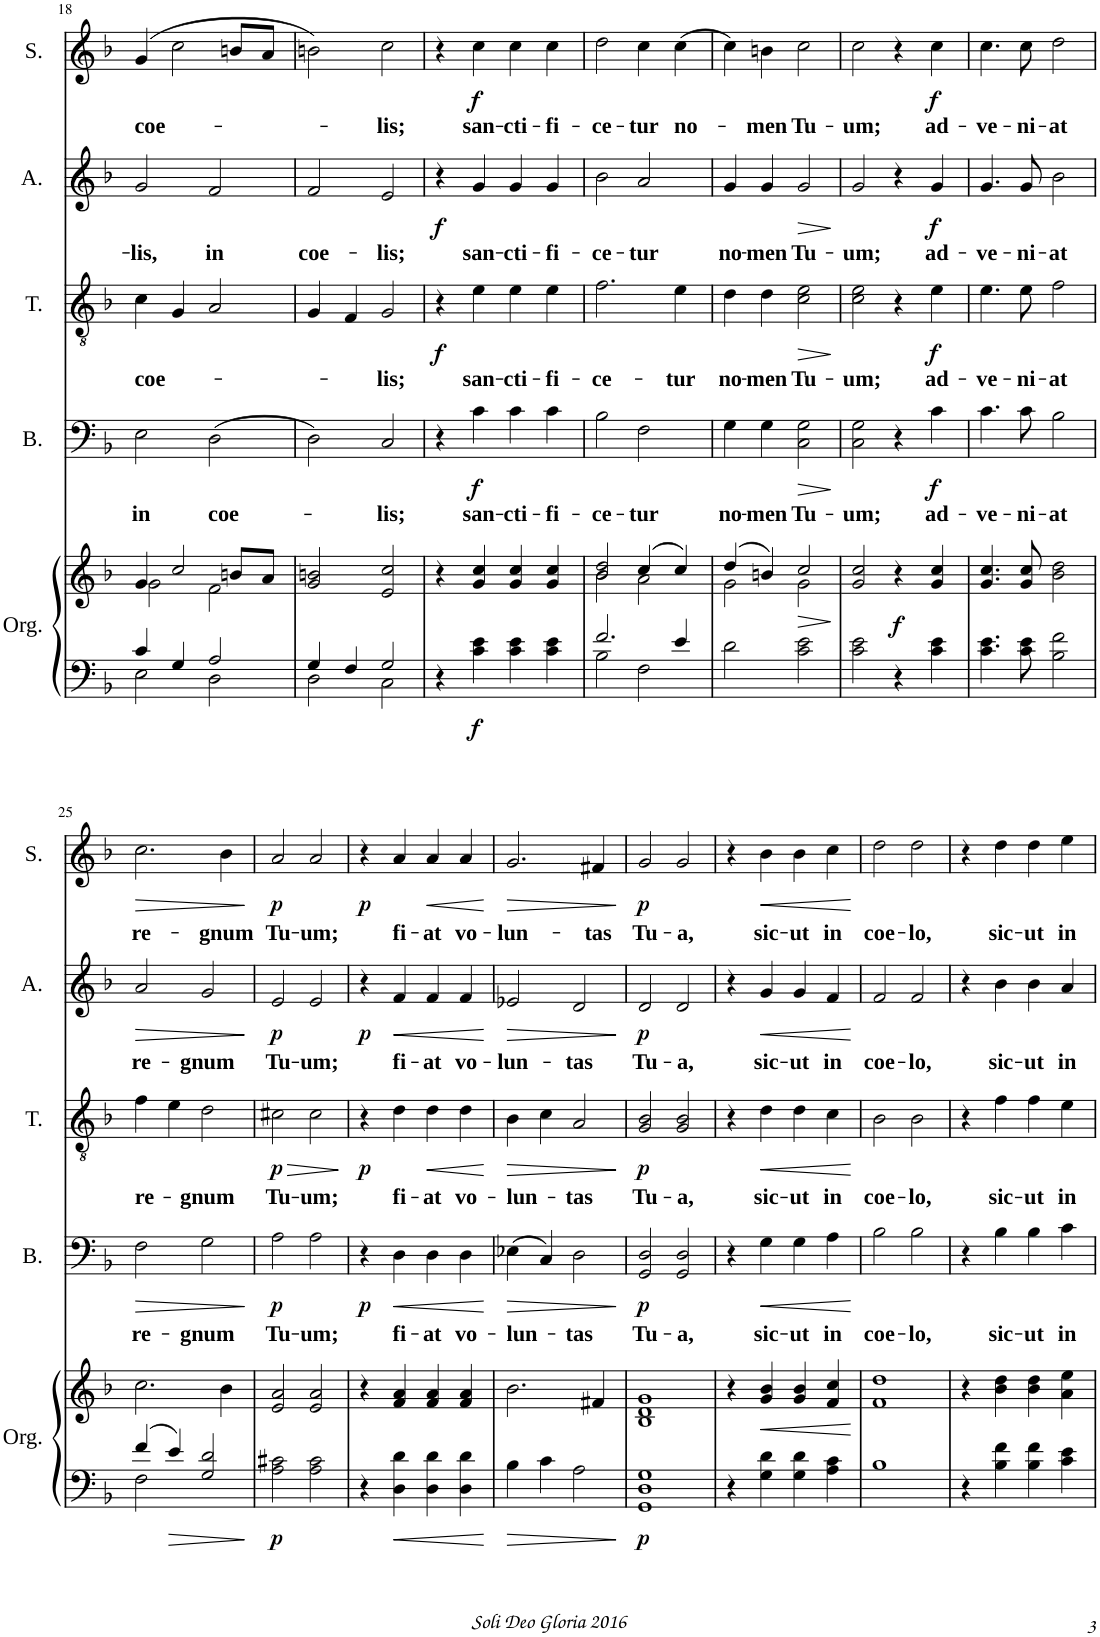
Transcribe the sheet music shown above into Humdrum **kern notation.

**kern	**kern	**dynam	**kern	**text	**dynam	**kern	**text	**dynam	**kern	**text	**dynam	**kern	**text	**dynam
*part5	*part5	*part5	*part4	*part4	*part4	*part3	*part3	*part3	*part2	*part2	*part2	*part1	*part1	*part1
*staff6	*staff5	*staff5/6	*staff4	*staff4	*staff4	*staff3	*staff3	*staff3	*staff2	*staff2	*staff2	*staff1	*staff1	*staff1
*I"Orgue	*	*	*I"Bass	*	*	*I"Tenor	*	*	*I"Alto	*	*	*I"Soprano	*	*
*I'Org.	*	*	*I'B.	*	*	*I'T.	*	*	*I'A.	*	*	*I'S.	*	*
!!LO:PB:g=z
*clefF4	*clefG2	*	*clefF4	*	*	*clefGv2	*	*	*clefG2	*	*	*clefG2	*	*
*k[b-]	*k[b-]	*	*k[b-]	*	*	*k[b-]	*	*	*k[b-]	*	*	*k[b-]	*	*
*M4/4	*M4/4	*	*M4/4	*	*	*M4/4	*	*	*M4/4	*	*	*M4/4	*	*
=18	=18	=18	=18	=18	=18	=18	=18	=18	=18	=18	=18	=18	=18	=18
*^	*^	*	*	*	*	*	*	*	*	*	*	*	*	*
!	!	!	!	!	!	!LO:LY:b	!	!	!LO:LY:b	!	!	!LO:LY:b	!	!	!LO:LY:b	!
4c/	2E\	4g/	2g\	.	2E\	in	.	4c\	coe-	.	2g/	-lis,	.	(4g/	coe-	.
4G/	.	2cc/	.	.	.	.	.	4G/	.	.	.	.	.	2cc\	.	.
!	!	!	!	!	!	!LO:LY:b	!	!	!	!	!	!LO:LY:b	!	!	!	!
2A/	2D\	.	2f\	.	(2D\	coe-	.	2A/	.	.	2f/	in	.	.	.	.
.	.	8bn/L	.	.	.	.	.	.	.	.	.	.	.	8bn/L	.	.
.	.	8a/J	.	.	.	.	.	.	.	.	.	.	.	8a/J	.	.
*	*	*v	*v	*	*	*	*	*	*	*	*	*	*	*	*	*
=19	=19	=19	=19	=19	=19	=19	=19	=19	=19	=19	=19	=19	=19	=19	=19
!	!	!	!	!	!	!	!	!	!	!	!LO:LY:b	!	!	!	!
4G/	2D\	2g/ 2bn/	.	2D\)	.	.	4G/	.	.	2f/	coe-	.	2bn\)	.	.
4F/	.	.	.	.	.	.	4F/	.	.	.	.	.	.	.	.
!	!	!	!	!	!LO:LY:b	!	!	!LO:LY:b	!	!	!LO:LY:b	!	!	!LO:LY:b	!
2G/	2C\	2e/ 2cc/	.	2C/	-lis;	.	2G/	-lis;	.	2e/	-lis;	.	2cc\	-lis;	.
=20	=20	=20	=20	=20	=20	=20	=20	=20	=20	=20	=20	=20	=20	=20	=20
!	!	!	!	!	!	!	!	!	!LO:DY:b	!	!	!LO:DY:b	!	!	!
*v	*v	*	*	*	*	*	*	*	*	*	*	*	*	*	*
4r	4r	.	4r	.	.	4r	.	f	4r	.	f	4r	.	.
!	!	!LO:DY:b=2	!	!LO:LY:b	!LO:DY:b	!	!LO:LY:b	!	!	!LO:LY:b	!	!	!LO:LY:b	!LO:DY:b
4c\ 4e\	4g/ 4cc/	f	4c\	san-	f	4e\	san-	.	4g/	san-	.	4cc\	san-	f
!	!	!	!	!LO:LY:b	!	!	!LO:LY:b	!	!	!LO:LY:b	!	!	!LO:LY:b	!
4c\ 4e\	4g/ 4cc/	.	4c\	-cti-	.	4e\	-cti-	.	4g/	-cti-	.	4cc\	-cti-	.
!	!	!	!	!LO:LY:b	!	!	!LO:LY:b	!	!	!LO:LY:b	!	!	!LO:LY:b	!
4c\ 4e\	4g/ 4cc/	.	4c\	-fi-	.	4e\	-fi-	.	4g/	-fi-	.	4cc\	-fi-	.
=21	=21	=21	=21	=21	=21	=21	=21	=21	=21	=21	=21	=21	=21	=21
*^	*^	*	*	*	*	*	*	*	*	*	*	*	*	*
!	!	!	!	!	!	!LO:LY:b	!	!	!LO:LY:b	!	!	!LO:LY:b	!	!	!LO:LY:b	!
2.f/	2B-\	2b-/ 2dd/	2b-\	.	2B-\	-ce-	.	2.f\	-ce-	.	2b-\	-ce-	.	2dd\	-ce-	.
!	!	!	!	!	!	!LO:LY:b	!	!	!	!	!	!LO:LY:b	!	!	!LO:LY:b	!
.	2F\	(4cc/	2a\	.	2F\	-tur	.	.	.	.	2a/	-tur	.	4cc\	-tur	.
!	!	!	!	!	!	!	!	!	!LO:LY:b	!	!	!	!	!	!LO:LY:b	!
4e/	.	4cc/)	.	.	.	.	.	4e\	-tur	.	.	.	.	(4cc\	no-	.
*v	*v	*	*	*	*	*	*	*	*	*	*	*	*	*	*	*
=22	=22	=22	=22	=22	=22	=22	=22	=22	=22	=22	=22	=22	=22	=22	=22
!	!	!	!	!	!LO:LY:b	!	!	!LO:LY:b	!	!	!LO:LY:b	!	!	!	!
2d\	(4dd/	2g\	.	4G\	no-	.	4d\	no-	.	4g/	no-	.	4cc\)	.	.
!	!	!	!	!	!LO:LY:b	!	!	!LO:LY:b	!	!	!LO:LY:b	!	!	!LO:LY:b	!
.	4bn/)	.	.	4G\	-men	.	4d\	-men	.	4g/	-men	.	4bn\	-men	.
!	!	!	!LO:HP:b	!	!LO:LY:b	!LO:HP:b	!	!LO:LY:b	!LO:HP:b	!	!LO:LY:b	!LO:HP:b	!	!LO:LY:b	!
2c\ 2e\	2cc/	2g\	>	2C\ 2G\	Tu-	>	2c\ 2e\	Tu-	>	2g/	Tu-	>	2cc\	Tu-	.
*	*v	*v	*	*	*	*	*	*	*	*	*	*	*	*	*
.	.	]	.	.	]	.	.	]	.	.	]	.	.	.
=23	=23	=23	=23	=23	=23	=23	=23	=23	=23	=23	=23	=23	=23	=23
!	!	!	!	!LO:LY:b	!	!	!LO:LY:b	!	!	!LO:LY:b	!	!	!LO:LY:b	!
2c\ 2e\	2g/ 2cc/	.	2C\ 2G\	-um;	.	2c\ 2e\	-um;	.	2g/	-um;	.	2cc\	-um;	.
!	!	!LO:DY:b	!	!	!	!	!	!	!	!	!	!	!	!
4r	4r	f	4r	.	.	4r	.	.	4r	.	.	4r	.	.
!	!	!	!	!LO:LY:b	!LO:DY:b	!	!LO:LY:b	!LO:DY:b	!	!LO:LY:b	!LO:DY:b	!	!LO:LY:b	!LO:DY:b
4c\ 4e\	4g/ 4cc/	.	4c\	ad-	f	4e\	ad-	f	4g/	ad-	f	4cc\	ad-	f
=24	=24	=24	=24	=24	=24	=24	=24	=24	=24	=24	=24	=24	=24	=24
!	!	!	!	!LO:LY:b	!	!	!LO:LY:b	!	!	!LO:LY:b	!	!	!LO:LY:b	!
4.c\ 4.e\	4.g/ 4.cc/	.	4.c\	-ve-	.	4.e\	-ve-	.	4.g/	-ve-	.	4.cc\	-ve-	.
!	!	!	!	!LO:LY:b	!	!	!LO:LY:b	!	!	!LO:LY:b	!	!	!LO:LY:b	!
8c\ 8e\	8g/ 8cc/	.	8c\	-ni-	.	8e\	-ni-	.	8g/	-ni-	.	8cc\	-ni-	.
!	!	!	!	!LO:LY:b	!	!	!LO:LY:b	!	!	!LO:LY:b	!	!	!LO:LY:b	!
2B-\ 2f\	2b-\ 2dd\	.	2B-\	-at	.	2f\	-at	.	2b-\	-at	.	2dd\	-at	.
!!LO:LB:g=z
=25	=25	=25	=25	=25	=25	=25	=25	=25	=25	=25	=25	=25	=25	=25
*^	*	*	*	*	*	*	*	*	*	*	*	*	*	*
!	!	!	!	!	!LO:LY:b	!LO:HP:b	!	!LO:LY:b	!	!	!LO:LY:b	!LO:HP:b	!	!LO:LY:b	!LO:HP:b
4f/	2F\	2.cc\	.	2F\	re-	>	4f\	re-	.	2a/	re-	>	2.cc\	re-	>
4e/	.	.	.	.	.	.	4e\	.	.	.	.	.	.	.	.
!	!	!	!	!	!LO:LY:b	!	!	!LO:LY:b	!	!	!LO:LY:b	!	!	!	!
2d/	2G/	.	.	2G\	-gnum	.	2d\	-gnum	.	2g/	-gnum	.	.	.	.
!	!	!	!	!	!	!	!	!	!	!	!	!	!	!LO:LY:b	!
.	.	4b-\	.	.	.	.	.	.	.	.	.	.	4b-\	-gnum	.
*v	*v	*	*	*	*	*	*	*	*	*	*	*	*	*	*
.	.	.	.	.	]	.	.	.	.	.	]	.	.	]
=26	=26	=26	=26	=26	=26	=26	=26	=26	=26	=26	=26	=26	=26	=26
!	!	!LO:DY:b=2	!	!LO:LY:b	!LO:DY:b	!	!LO:LY:b	!LO:HP:b	!	!LO:LY:b	!	!	!LO:LY:b	!
!	!	!	!	!	!	!	!	!LO:DY:n=1:b	!	!	!LO:DY:b	!	!	!LO:DY:b
2A\ 2c#X\	2e/ 2a/	p	2A\	Tu-	p	2c#X\	Tu-	> p	2e/	Tu-	p	2a/	Tu-	p
!	!	!	!	!LO:LY:b	!	!	!LO:LY:b	!	!	!LO:LY:b	!	!	!LO:LY:b	!
2A\ 2c#\	2e/ 2a/	.	2A\	-um;	.	2c#\	-um;	.	2e/	-um;	.	2a/	-um;	.
.	.	.	.	.	.	.	.	]	.	.	.	.	.	.
=27	=27	=27	=27	=27	=27	=27	=27	=27	=27	=27	=27	=27	=27	=27
!	!	!	!	!	!LO:DY:b	!	!	!LO:DY:b	!	!	!LO:DY:b	!	!	!LO:DY:b
4r	4r	.	4r	.	p	4r	.	p	4r	.	p	4r	.	p
!	!	!	!	!LO:LY:b	!LO:HP:b	!	!LO:LY:b	!	!	!LO:LY:b	!LO:HP:b	!	!LO:LY:b	!
4D\ 4d\	4f/ 4a/	.	4D\	fi-	<	4d\	fi-	.	4f/	fi-	<	4a/	fi-	.
!	!	!	!	!LO:LY:b	!	!	!LO:LY:b	!LO:HP:b	!	!LO:LY:b	!	!	!LO:LY:b	!LO:HP:b
4D\ 4d\	4f/ 4a/	.	4D\	-at	.	4d\	-at	<	4f/	-at	.	4a/	-at	<
!	!	!	!	!LO:LY:b	!	!	!LO:LY:b	!	!	!LO:LY:b	!	!	!LO:LY:b	!
4D\ 4d\	4f/ 4a/	.	4D\	vo-	.	4d\	vo-	.	4f/	vo-	.	4a/	vo-	.
.	.	.	.	.	[	.	.	[	.	.	[	.	.	[
=28	=28	=28	=28	=28	=28	=28	=28	=28	=28	=28	=28	=28	=28	=28
!	!	!	!	!LO:LY:b	!LO:HP:b	!	!LO:LY:b	!LO:HP:b	!	!LO:LY:b	!LO:HP:b	!	!LO:LY:b	!LO:HP:b
4B-\	2.b-\	.	(4E-X\	-lun-	>	4B-\	-lun-	>	2e-X/	-lun-	>	2.g/	-lun-	>
4c\	.	.	4C/)	.	.	4c\	.	.	.	.	.	.	.	.
!	!	!	!	!LO:LY:b	!	!	!LO:LY:b	!	!	!LO:LY:b	!	!	!	!
2A\	.	.	2D\	-tas	.	2A/	-tas	.	2d/	-tas	.	.	.	.
!	!	!	!	!	!	!	!	!	!	!	!	!	!LO:LY:b	!
.	4f#X/	.	.	.	.	.	.	.	.	.	.	4f#X/	-tas	.
.	.	.	.	.	]	.	.	]	.	.	]	.	.	]
=29	=29	=29	=29	=29	=29	=29	=29	=29	=29	=29	=29	=29	=29	=29
!	!	!LO:DY:b=2	!	!LO:LY:b	!LO:DY:b	!	!LO:LY:b	!LO:DY:b	!	!LO:LY:b	!LO:DY:b	!	!LO:LY:b	!LO:DY:b
1GG 1D 1G	1B- 1d 1g	p	2GG/ 2D/	Tu-	p	2G/ 2B-/	Tu-	p	2d/	Tu-	p	2g/	Tu-	p
!	!	!	!	!LO:LY:b	!	!	!LO:LY:b	!	!	!LO:LY:b	!	!	!LO:LY:b	!
.	.	.	2GG/ 2D/	-a,	.	2G/ 2B-/	-a,	.	2d/	-a,	.	2g/	-a,	.
=30	=30	=30	=30	=30	=30	=30	=30	=30	=30	=30	=30	=30	=30	=30
4r	4r	.	4r	.	.	4r	.	.	4r	.	.	4r	.	.
!	!	!LO:HP:b	!	!LO:LY:b	!LO:HP:b	!	!LO:LY:b	!LO:HP:b	!	!LO:LY:b	!LO:HP:b	!	!LO:LY:b	!LO:HP:b
4G\ 4d\	4g/ 4b-/	<	4G\	sic-	<	4d\	sic-	<	4g/	sic-	<	4b-\	sic-	<
!	!	!	!	!LO:LY:b	!	!	!LO:LY:b	!	!	!LO:LY:b	!	!	!LO:LY:b	!
4G\ 4d\	4g/ 4b-/	.	4G\	-ut	.	4d\	-ut	.	4g/	-ut	.	4b-\	-ut	.
!	!	!	!	!LO:LY:b	!	!	!LO:LY:b	!	!	!LO:LY:b	!	!	!LO:LY:b	!
4A\ 4c\	4f/ 4cc/	.	4A\	in	.	4c\	in	.	4f/	in	.	4cc\	in	.
.	.	[	.	.	[	.	.	[	.	.	[	.	.	[
=31	=31	=31	=31	=31	=31	=31	=31	=31	=31	=31	=31	=31	=31	=31
!	!	!	!	!LO:LY:b	!	!	!LO:LY:b	!	!	!LO:LY:b	!	!	!LO:LY:b	!
1B-	1f 1dd	.	2B-\	coe-	.	2B-\	coe-	.	2f/	coe-	.	2dd\	coe-	.
!	!	!	!	!LO:LY:b	!	!	!LO:LY:b	!	!	!LO:LY:b	!	!	!LO:LY:b	!
.	.	.	2B-\	-lo,	.	2B-\	-lo,	.	2f/	-lo,	.	2dd\	-lo,	.
=32	=32	=32	=32	=32	=32	=32	=32	=32	=32	=32	=32	=32	=32	=32
4r	4r	.	4r	.	.	4r	.	.	4r	.	.	4r	.	.
!	!	!	!	!LO:LY:b	!	!	!LO:LY:b	!	!	!LO:LY:b	!	!	!LO:LY:b	!
4B-\ 4f\	4b-\ 4dd\	.	4B-\	sic-	.	4f\	sic-	.	4b-\	sic-	.	4dd\	sic-	.
!	!	!	!	!LO:LY:b	!	!	!LO:LY:b	!	!	!LO:LY:b	!	!	!LO:LY:b	!
4B-\ 4f\	4b-\ 4dd\	.	4B-\	-ut	.	4f\	-ut	.	4b-\	-ut	.	4dd\	-ut	.
!	!	!	!	!LO:LY:b	!	!	!LO:LY:b	!	!	!LO:LY:b	!	!	!LO:LY:b	!
4c\ 4e\	4a\ 4ee\	.	4c\	in	.	4e\	in	.	4a/	in	.	4ee\	in	.
=	=	=	=	=	=	=	=	=	=	=	=	=	=	=
*-	*-	*-	*-	*-	*-	*-	*-	*-	*-	*-	*-	*-	*-	*-
